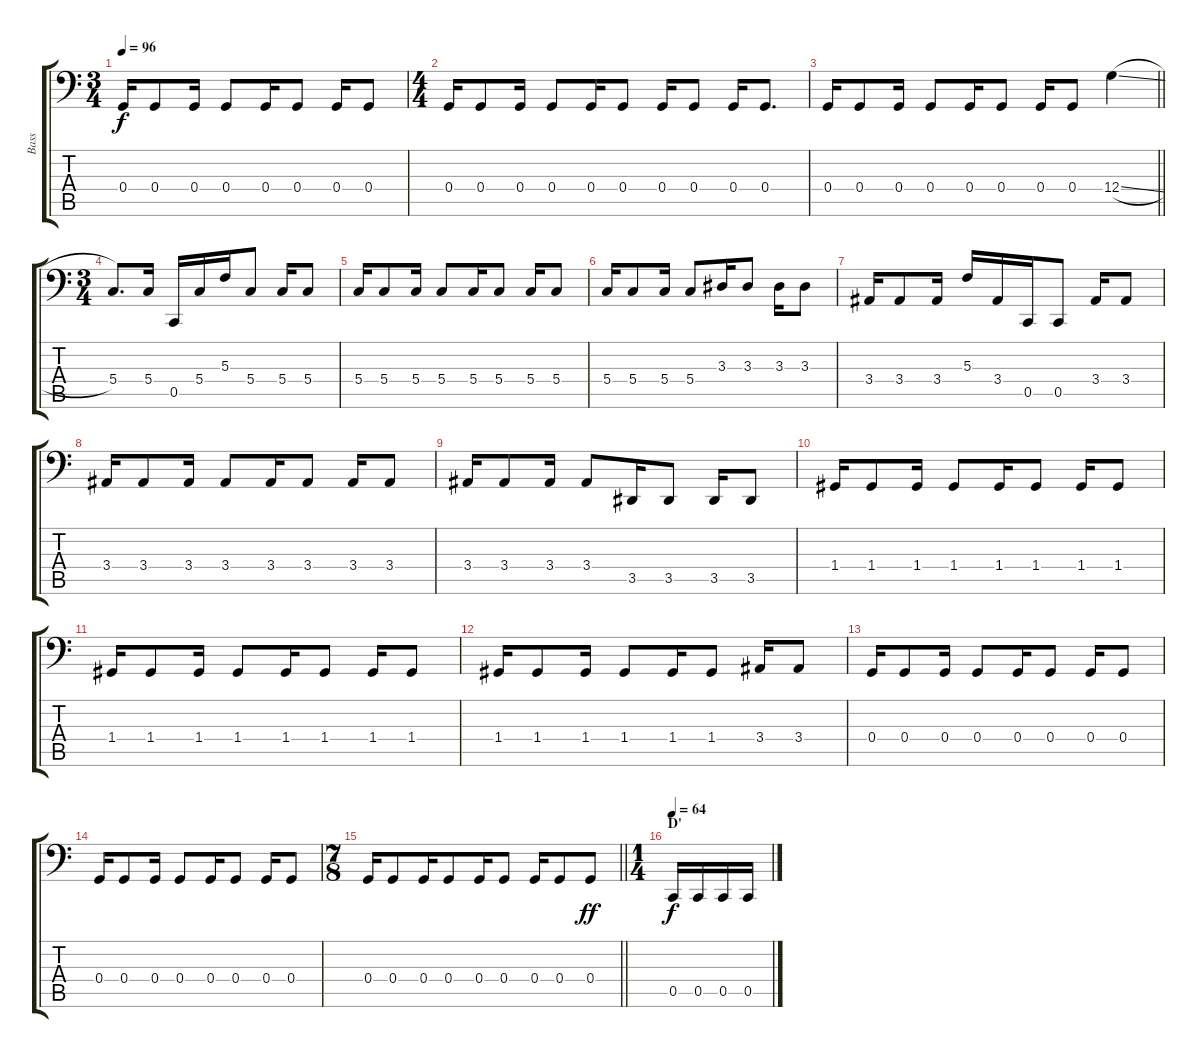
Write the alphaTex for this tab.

\track ("Bass" "Bass") {instrument electricbasspick}
\staff {score tabs}
\tuning (Bb2 F2 C2 G1 C1 A0) {hide}
\ts (3 4)
\tempo 96
\clef f4
\ks c
0.4.16{dy f} 0.4.8 0.4.16 0.4.8 0.4.16 0.4.8 0.4.16 0.4.8 |
\ts (4 4)
0.4.16 0.4.8 0.4.16 0.4.8 0.4.16 0.4.8 0.4.16 0.4.8 0.4.16 0.4.8{d} |
\barLineRight lightlight
0.4.16 0.4.8 0.4.16 0.4.8 0.4.16 0.4.8 0.4.16 0.4.8 12.4{sl}.4 |
\ts (3 4)
5.4.8{d} 5.4.16 0.5.16 5.4.16 5.3.16 5.4.8 5.4.16 5.4.8 |
5.4.16 5.4.8 5.4.16 5.4.8 5.4.16 5.4.8 5.4.16 5.4.8 |
5.4.16 5.4.8 5.4.16 5.4.8 3.3.16 3.3.8 3.3.16 3.3.8 |
3.4.16 3.4.8 3.4.16 5.3.16 3.4.16 0.5.16 0.5.8 3.4.16 3.4.8 |
3.4.16 3.4.8 3.4.16 3.4.8 3.4.16 3.4.8 3.4.16 3.4.8 |
3.4.16 3.4.8 3.4.16 3.4.8 3.5.16 3.5.8 3.5.16 3.5.8 |
1.4.16 1.4.8 1.4.16 1.4.8 1.4.16 1.4.8 1.4.16 1.4.8 |
1.4.16 1.4.8 1.4.16 1.4.8 1.4.16 1.4.8 1.4.16 1.4.8 |
1.4.16 1.4.8 1.4.16 1.4.8 1.4.16 1.4.8 3.4.16 3.4.8 |
0.4.16 0.4.8 0.4.16 0.4.8 0.4.16 0.4.8 0.4.16 0.4.8 |
0.4.16 0.4.8 0.4.16 0.4.8 0.4.16 0.4.8 0.4.16 0.4.8 |
\ts (7 8)
\barLineRight lightlight
0.4.16 0.4.8 0.4.16 0.4.8 0.4.16 0.4.8 0.4.16 0.4.8 0.4.8{dy ff} |
\ts (1 4)
\section ("" "D'")
\tempo 64
0.5.16{dy f} 0.5.16 0.5.16 0.5.16
